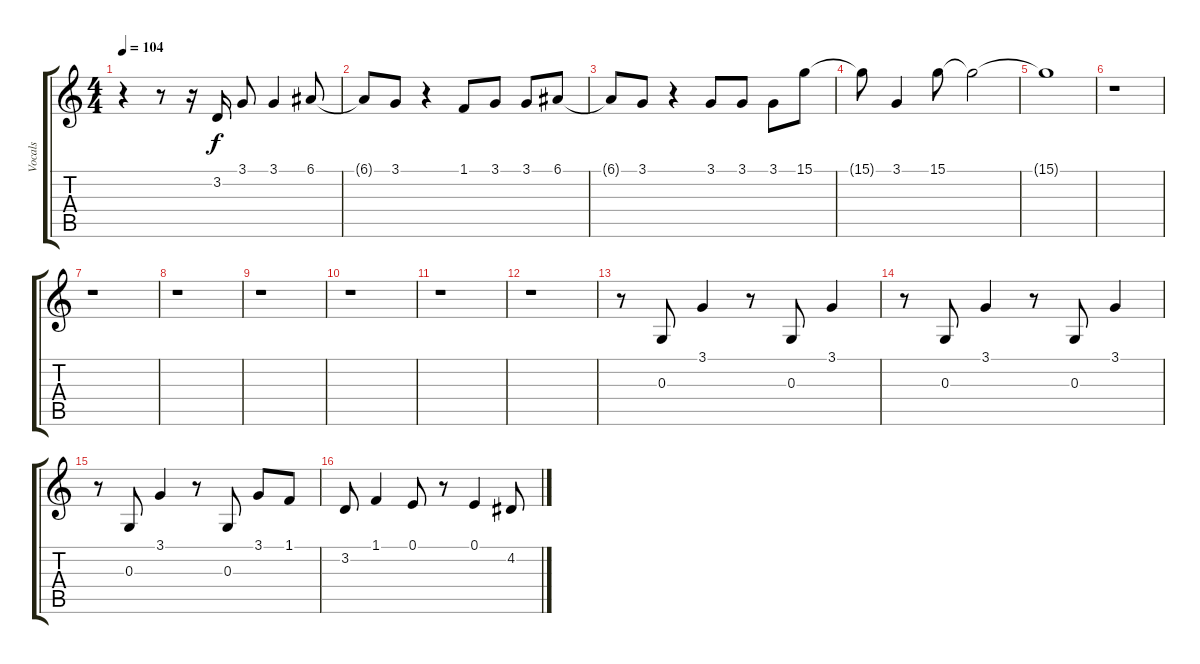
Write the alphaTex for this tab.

\track ("Vocals" "Vocals") {instrument stringensemble1}
\staff {score tabs}
\tuning (E4 B3 G3 D3 A2 E2) {hide}
\ts (4 4)
\tempo 104
\clef g2
\ks c
r.4{dy f volume 14} r.8 r.16 3.2.16 3.1.8 3.1.4 6.1.8 |
6.1{t}.8 3.1.8 r.4 1.1.8 3.1.8 3.1.8 6.1.8 |
6.1{t}.8 3.1.8 r.4 3.1.8 3.1.8 3.1.8 15.1.8 |
15.1{t}.8 3.1.4 15.1.8{volume 16} 15.1{t}.2 |
15.1{t}.1 |
r.1 |
r.1 |
r.1 |
r.1 |
r.1 |
r.1 |
r.1 |
r.8 0.3.8{volume 16} 3.1.4 r.8 0.3.8 3.1.4 |
r.8 0.3.8 3.1.4 r.8 0.3.8 3.1.4 |
r.8 0.3.8 3.1.4 r.8 0.3.8 3.1.8 1.1.8 |
3.2.8 1.1.4 0.1.8 r.8 0.1.4 4.2.8
